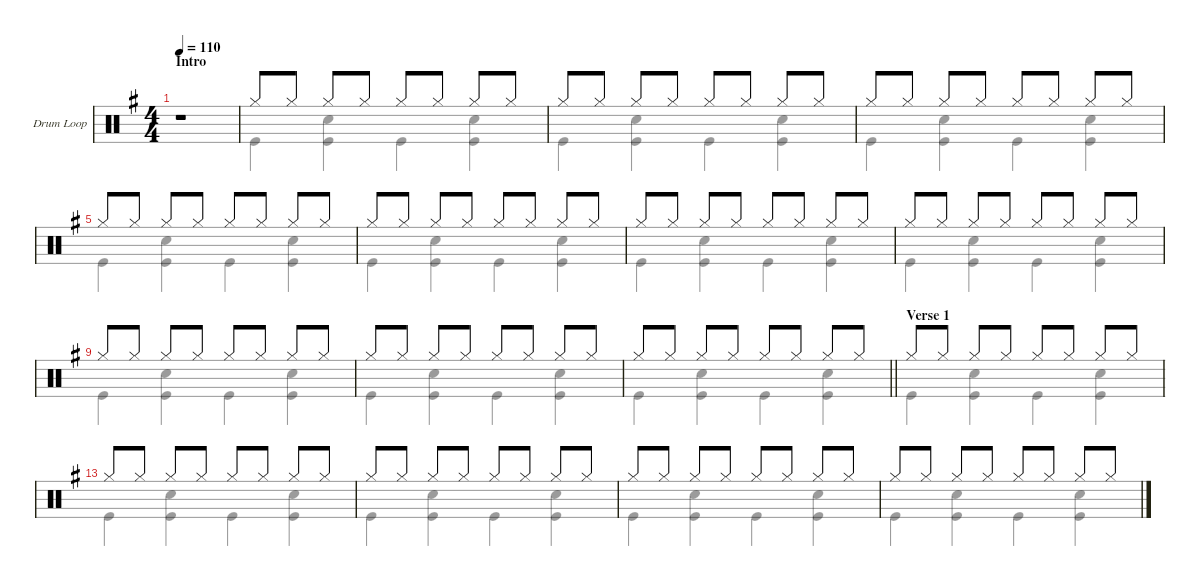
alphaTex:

\defaultSystemsLayout 4
\hideDynamics
\bracketExtendMode groupsimilarinstruments
\useSystemSignSeparator
\multiBarRest
\multiTrackTrackNamePolicy allsystems
\firstSystemTrackNameMode fullname
\firstSystemTrackNameOrientation horizontal
\otherSystemsTrackNameOrientation horizontal
\defaultBarNumberDisplay FirstOfSystem
\track ("Drum Loop" "Dr.") {multiBarRest instrument percussion}
\staff {score}
\articulation defaults
\voice
\ts (4 4)
\section ("" "Intro")
\tempo 110
\clef neutral
\ks g
r.1{dy p} |
"Hi-Hat (closed)".8 "Hi-Hat (closed)".8 "Hi-Hat (closed)".8 "Hi-Hat (closed)".8 "Hi-Hat (closed)".8 "Hi-Hat (closed)".8 "Hi-Hat (closed)".8 "Hi-Hat (closed)".8 |
"Hi-Hat (closed)".8 "Hi-Hat (closed)".8 "Hi-Hat (closed)".8 "Hi-Hat (closed)".8 "Hi-Hat (closed)".8 "Hi-Hat (closed)".8 "Hi-Hat (closed)".8 "Hi-Hat (closed)".8 |
"Hi-Hat (closed)".8 "Hi-Hat (closed)".8 "Hi-Hat (closed)".8 "Hi-Hat (closed)".8 "Hi-Hat (closed)".8 "Hi-Hat (closed)".8 "Hi-Hat (closed)".8 "Hi-Hat (closed)".8 |
"Hi-Hat (closed)".8 "Hi-Hat (closed)".8 "Hi-Hat (closed)".8 "Hi-Hat (closed)".8 "Hi-Hat (closed)".8 "Hi-Hat (closed)".8 "Hi-Hat (closed)".8 "Hi-Hat (closed)".8 |
"Hi-Hat (closed)".8 "Hi-Hat (closed)".8 "Hi-Hat (closed)".8 "Hi-Hat (closed)".8 "Hi-Hat (closed)".8 "Hi-Hat (closed)".8 "Hi-Hat (closed)".8 "Hi-Hat (closed)".8 |
"Hi-Hat (closed)".8 "Hi-Hat (closed)".8 "Hi-Hat (closed)".8 "Hi-Hat (closed)".8 "Hi-Hat (closed)".8 "Hi-Hat (closed)".8 "Hi-Hat (closed)".8 "Hi-Hat (closed)".8 |
"Hi-Hat (closed)".8 "Hi-Hat (closed)".8 "Hi-Hat (closed)".8 "Hi-Hat (closed)".8 "Hi-Hat (closed)".8 "Hi-Hat (closed)".8 "Hi-Hat (closed)".8 "Hi-Hat (closed)".8 |
"Hi-Hat (closed)".8 "Hi-Hat (closed)".8 "Hi-Hat (closed)".8 "Hi-Hat (closed)".8 "Hi-Hat (closed)".8 "Hi-Hat (closed)".8 "Hi-Hat (closed)".8 "Hi-Hat (closed)".8 |
"Hi-Hat (closed)".8 "Hi-Hat (closed)".8 "Hi-Hat (closed)".8 "Hi-Hat (closed)".8 "Hi-Hat (closed)".8 "Hi-Hat (closed)".8 "Hi-Hat (closed)".8 "Hi-Hat (closed)".8 |
\barLineRight lightlight "Hi-Hat (closed)".8 "Hi-Hat (closed)".8 "Hi-Hat (closed)".8 "Hi-Hat (closed)".8 "Hi-Hat (closed)".8 "Hi-Hat (closed)".8 "Hi-Hat (closed)".8 "Hi-Hat (closed)".8
|
\section ("" "Verse 1")
"Hi-Hat (closed)".8 "Hi-Hat (closed)".8 "Hi-Hat (closed)".8 "Hi-Hat (closed)".8 "Hi-Hat (closed)".8 "Hi-Hat (closed)".8 "Hi-Hat (closed)".8 "Hi-Hat (closed)".8 |
"Hi-Hat (closed)".8 "Hi-Hat (closed)".8 "Hi-Hat (closed)".8 "Hi-Hat (closed)".8 "Hi-Hat (closed)".8 "Hi-Hat (closed)".8 "Hi-Hat (closed)".8 "Hi-Hat (closed)".8 |
"Hi-Hat (closed)".8 "Hi-Hat (closed)".8 "Hi-Hat (closed)".8 "Hi-Hat (closed)".8 "Hi-Hat (closed)".8 "Hi-Hat (closed)".8 "Hi-Hat (closed)".8 "Hi-Hat (closed)".8 |
"Hi-Hat (closed)".8 "Hi-Hat (closed)".8 "Hi-Hat (closed)".8 "Hi-Hat (closed)".8 "Hi-Hat (closed)".8 "Hi-Hat (closed)".8 "Hi-Hat (closed)".8 "Hi-Hat (closed)".8 |
"Hi-Hat (closed)".8 "Hi-Hat (closed)".8 "Hi-Hat (closed)".8 "Hi-Hat (closed)".8 "Hi-Hat (closed)".8 "Hi-Hat (closed)".8 "Hi-Hat (closed)".8 "Hi-Hat (closed)".8
\voice
\clef neutral
\ottava regular
\simile none
\ks g
|
"Kick (hit)".4 ("Kick (hit)" "Snare (hit) 2").4 "Kick (hit)".4 ("Kick (hit)" "Snare (hit) 2").4 |
"Kick (hit)".4 ("Kick (hit)" "Snare (hit) 2").4 "Kick (hit)".4 ("Kick (hit)" "Snare (hit) 2").4 |
"Kick (hit)".4 ("Kick (hit)" "Snare (hit) 2").4 "Kick (hit)".4 ("Kick (hit)" "Snare (hit) 2").4 |
"Kick (hit)".4 ("Kick (hit)" "Snare (hit) 2").4 "Kick (hit)".4 ("Kick (hit)" "Snare (hit) 2").4 |
"Kick (hit)".4 ("Kick (hit)" "Snare (hit) 2").4 "Kick (hit)".4 ("Kick (hit)" "Snare (hit) 2").4 |
"Kick (hit)".4 ("Kick (hit)" "Snare (hit) 2").4 "Kick (hit)".4 ("Kick (hit)" "Snare (hit) 2").4 |
"Kick (hit)".4 ("Kick (hit)" "Snare (hit) 2").4 "Kick (hit)".4 ("Kick (hit)" "Snare (hit) 2").4 |
"Kick (hit)".4 ("Kick (hit)" "Snare (hit) 2").4 "Kick (hit)".4 ("Kick (hit)" "Snare (hit) 2").4 |
"Kick (hit)".4 ("Kick (hit)" "Snare (hit) 2").4 "Kick (hit)".4 ("Kick (hit)" "Snare (hit) 2").4 |
\barLineRight lightlight "Kick (hit)".4
("Kick (hit)" "Snare (hit) 2").4 "Kick (hit)".4 ("Kick (hit)" "Snare (hit) 2").4 |
"Kick (hit)".4 ("Kick (hit)" "Snare (hit) 2").4 "Kick (hit)".4 ("Kick (hit)" "Snare (hit) 2").4 |
"Kick (hit)".4 ("Kick (hit)" "Snare (hit) 2").4 "Kick (hit)".4 ("Kick (hit)" "Snare (hit) 2").4 |
"Kick (hit)".4 ("Kick (hit)" "Snare (hit) 2").4 "Kick (hit)".4 ("Kick (hit)" "Snare (hit) 2").4 |
"Kick (hit)".4 ("Kick (hit)" "Snare (hit) 2").4 "Kick (hit)".4 ("Kick (hit)" "Snare (hit) 2").4 |
"Kick (hit)".4 ("Kick (hit)" "Snare (hit) 2").4 "Kick (hit)".4 ("Kick (hit)" "Snare (hit) 2").4
